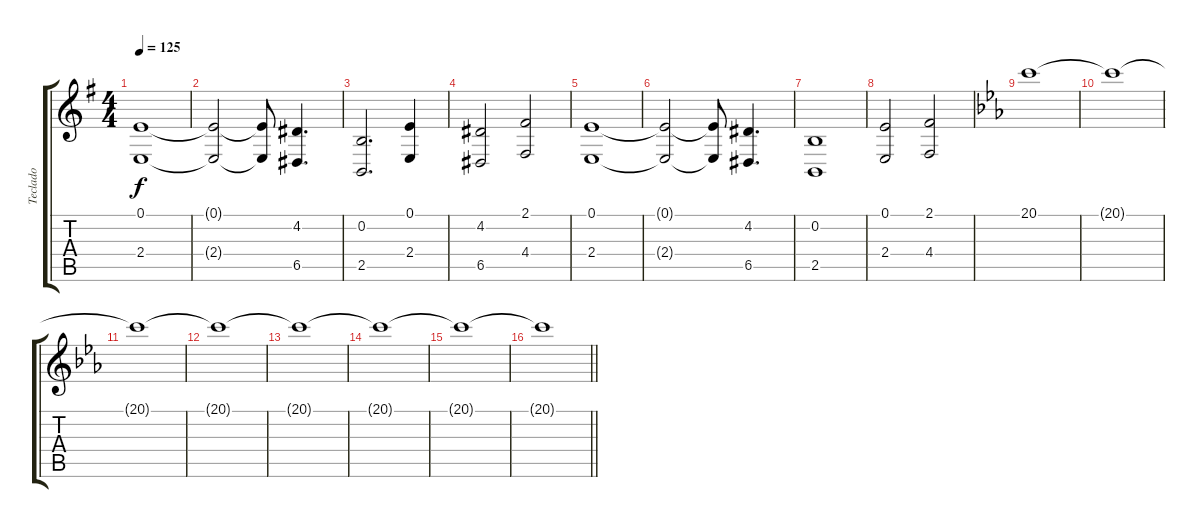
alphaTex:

\track ("Teclado" "Teclado") {instrument stringensemble1}
\staff {score tabs}
\tuning (E4 B3 G3 D3 A2 C2) {hide}
\ts (4 4)
\tempo 125
\clef g2
\ks g
(0.1 2.4).1{dy f} |
(0.1{t} 2.4{t}).2 (0.1{t} 2.4{t}).8 (4.2 6.5).4{d} |
(0.2 2.5).2{d} (0.1 2.4).4 |
(4.2 6.5).2 (2.1 4.4).2 |
(0.1 2.4).1 |
(0.1{t} 2.4{t}).2 (0.1{t} 2.4{t}).8 (4.2 6.5).4{d} |
(0.2 2.5).1 |
(0.1 2.4).2 (2.1 4.4).2 |
\ks eb
20.1.1 |
20.1{t}.1 |
20.1{t}.1 |
20.1{t}.1 |
20.1{t}.1 |
20.1{t}.1 |
20.1{t}.1 |
\barLineRight lightlight
20.1{t}.1
